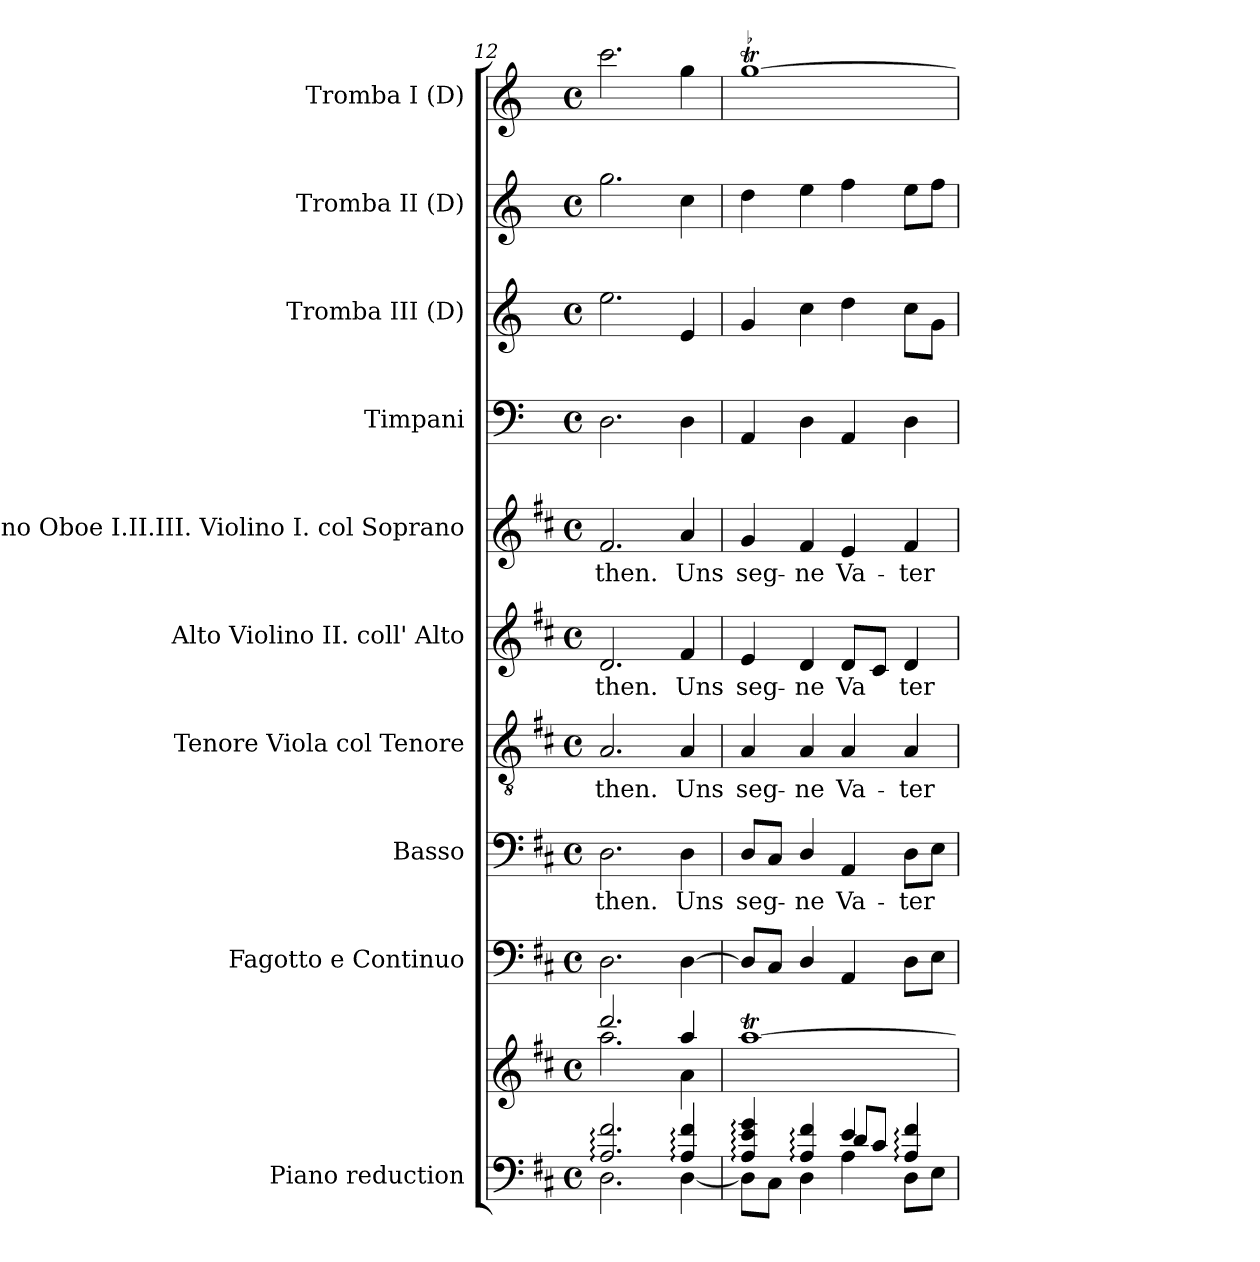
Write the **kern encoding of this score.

**kern	**kern	**kern	**kern	**text	**kern	**text	**kern	**text	**kern	**text	**kern	**kern	**kern	**kern
*part10	*part10	*part9	*part8	*part8	*part7	*part7	*part6	*part6	*part5	*part5	*part4	*part3	*part2	*part1
*staff11	*staff10	*staff9	*staff8	*staff8	*staff7	*staff7	*staff6	*staff6	*staff5	*staff5	*staff4	*staff3	*staff2	*staff1
*I"Piano reduction	*	*I"Fagotto e Continuo	*I"Basso	*	*I"Tenore Viola col Tenore	*	*I"Alto Violino II. coll' Alto	*	*I"Soprano Oboe I.II.III. Violino I. col Soprano	*	*I"Timpani	*I"Tromba III (D)	*I"Tromba II (D)	*I"Tromba I (D)
*I'Pno	*	*	*	*	*	*	*	*	*	*	*I'Timp	*	*	*
*clefF4	*clefG2	*clefF4	*clefF4	*	*clefGv2	*	*clefG2	*	*clefG2	*	*clefF4	*clefG2	*clefG2	*clefG2
*	*	*	*	*	*	*	*	*	*	*	*	*ITrd-1c-2	*ITrd-1c-2	*ITrd-1c-2
*k[f#c#]	*k[f#c#]	*k[f#c#]	*k[f#c#]	*	*k[f#c#]	*	*k[f#c#]	*	*k[f#c#]	*	*k[]	*k[f#c#]	*k[f#c#]	*k[f#c#]
*M4/4	*M4/4	*M4/4	*M4/4	*	*M4/4	*	*M4/4	*	*M4/4	*	*M4/4	*M4/4	*M4/4	*M4/4
*met(c)	*met(c)	*met(c)	*met(c)	*	*met(c)	*	*met(c)	*	*met(c)	*	*met(c)	*met(c)	*met(c)	*met(c)
=12	=12	=12	=12	=12	=12	=12	=12	=12	=12	=12	=12	=12	=12	=12
*^	*^	*	*	*	*	*	*	*	*	*	*	*	*	*
!	!	!	!	!	!	!LO:LY:b	!	!LO:LY:b	!	!LO:LY:b	!	!LO:LY:b	!	!	!	!
2.A/: 2.f#/:	2.D\	2.ddd/	2.aa\	2.D\	2.D\	-then.	2.A/	-then.	2.d/	-then.	2.f#/	then.	2.D\	2.ff#\	2.aa\	2.ddd\
!	!	!	!	!	!	!LO:LY:b	!	!LO:LY:b	!	!LO:LY:b	!	!LO:LY:b	!	!	!	!
4A/: 4f#/:	[4D\	4aa/	4a\	[4D\	4D\	Uns	4A/	Uns	4f#/	Uns	4a/	Uns	4D\	4f#/	4dd\	4aa\
=13	=13	=13	=13	=13	=13	=13	=13	=13	=13	=13	=13	=13	=13	=13	=13	=13
*	*^	*	*	*	*	*	*	*	*	*	*	*	*	*	*	*
!	!	!	!	!	!	!	!LO:LY:b	!	!LO:LY:b	!	!LO:LY:b	!	!LO:LY:b	!	!	!	!
*	*	*	*v	*v	*	*	*	*	*	*	*	*	*	*	*	*	*
4A/: 4e/: 4g/:	8D\L]	2ryy	[1aaT	8D/L]	8D/L	seg-	4A/	seg-	4e/	seg-	4g/	seg-	4AA/	4a/	4ee\	[1aat
.	8C#\J	.	.	8C#/J	8C#/J	.	.	.	.	.	.	.	.	.	.	.
!	!	!	!	!	!	!LO:LY:b	!	!LO:LY:b	!	!LO:LY:b	!	!LO:LY:b	!	!	!	!
4A/: 4f#/:	4D\	.	.	4D/	4D/	ne	4A/	ne	4d/	ne	4f#/	ne	4D\	4dd\	4ff#\	.
!	!	!	!	!	!	!LO:LY:b	!	!LO:LY:b	!	!LO:LY:b	!	!LO:LY:b	!	!	!	!
4e/	4A\	8d/L	.	4AA/	4AA/	Va-	4A/	Va-	8d/L	Va	4e/	Va-	4AA/	4ee\	4gg\	.
.	.	8c#/J	.	.	.	.	.	.	8c#/J	.	.	.	.	.	.	.
!	!	!	!	!	!	!LO:LY:b	!	!LO:LY:b	!	!LO:LY:b	!	!LO:LY:b	!	!	!	!
4A/: 4f#/:	8D\L	4ryy	.	8D\L	8D\L	ter	4A/	ter	4d/	ter	4f#/	ter	4D\	8dd\L	8ff#\L	.
.	8E\J	.	.	8E\J	8E\J	.	.	.	.	.	.	.	.	8a\J	8gg\J	.
*v	*v	*v	*	*	*	*	*	*	*	*	*	*	*	*	*	*
=	=	=	=	=	=	=	=	=	=	=	=	=	=	=
*-	*-	*-	*-	*-	*-	*-	*-	*-	*-	*-	*-	*-	*-	*-
